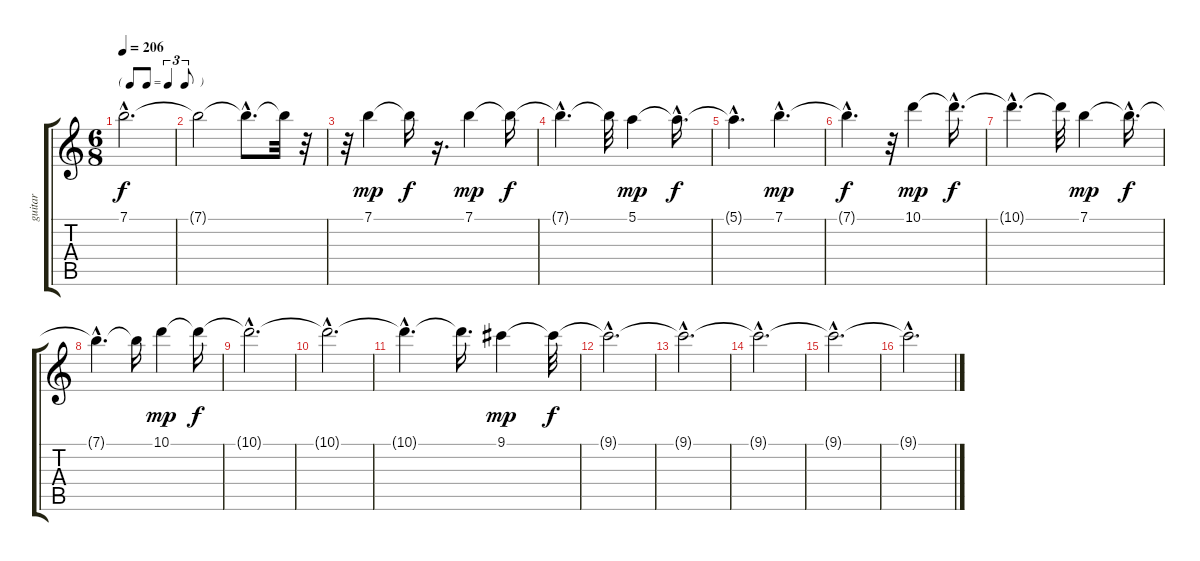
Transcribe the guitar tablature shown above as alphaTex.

\track ("guitar" "guitar") {instrument distortionguitar}
\staff {score tabs}
\tuning (E4 B3 G3 D3 A2 E2) {hide}
\ts (6 8)
\tf triplet8th
\tempo 206
\clef g2
\ks c
7.1{hac t}.2{d dy f} |
7.1{t}.2 7.1{hac t}.8{d} 7.1{t}.32 r.32 |
r.32 7.1.4{dy mp} 7.1{t}.16{dy f} r.16{d} 7.1.4{dy mp} 7.1{t}.16{dy f} |
7.1{hac t}.4{d} 7.1{t}.32 5.1.4{dy mp} 5.1{hac t}.16{d dy f} |
5.1{hac t}.4{d} 7.1{hac}.4{d dy mp} |
7.1{hac t}.4{d dy f} r.32 10.1.4{dy mp} 10.1{hac t}.16{d dy f} |
10.1{hac t}.4{d} 10.1{t}.32 7.1.4{dy mp} 7.1{hac t}.16{d dy f} |
7.1{hac t}.4{d} 7.1{t}.16 10.1.4{dy mp} 10.1{t}.16{dy f} |
10.1{hac t}.2{d} |
10.1{hac t}.2{d} |
10.1{hac t}.4{d} 10.1{t}.16{d} 9.1.4{dy mp} 9.1{t}.32{dy f} |
9.1{hac t}.2{d} |
9.1{hac t}.2{d} |
9.1{hac t}.2{d} |
9.1{hac t}.2{d} |
9.1{hac t}.2{d}
